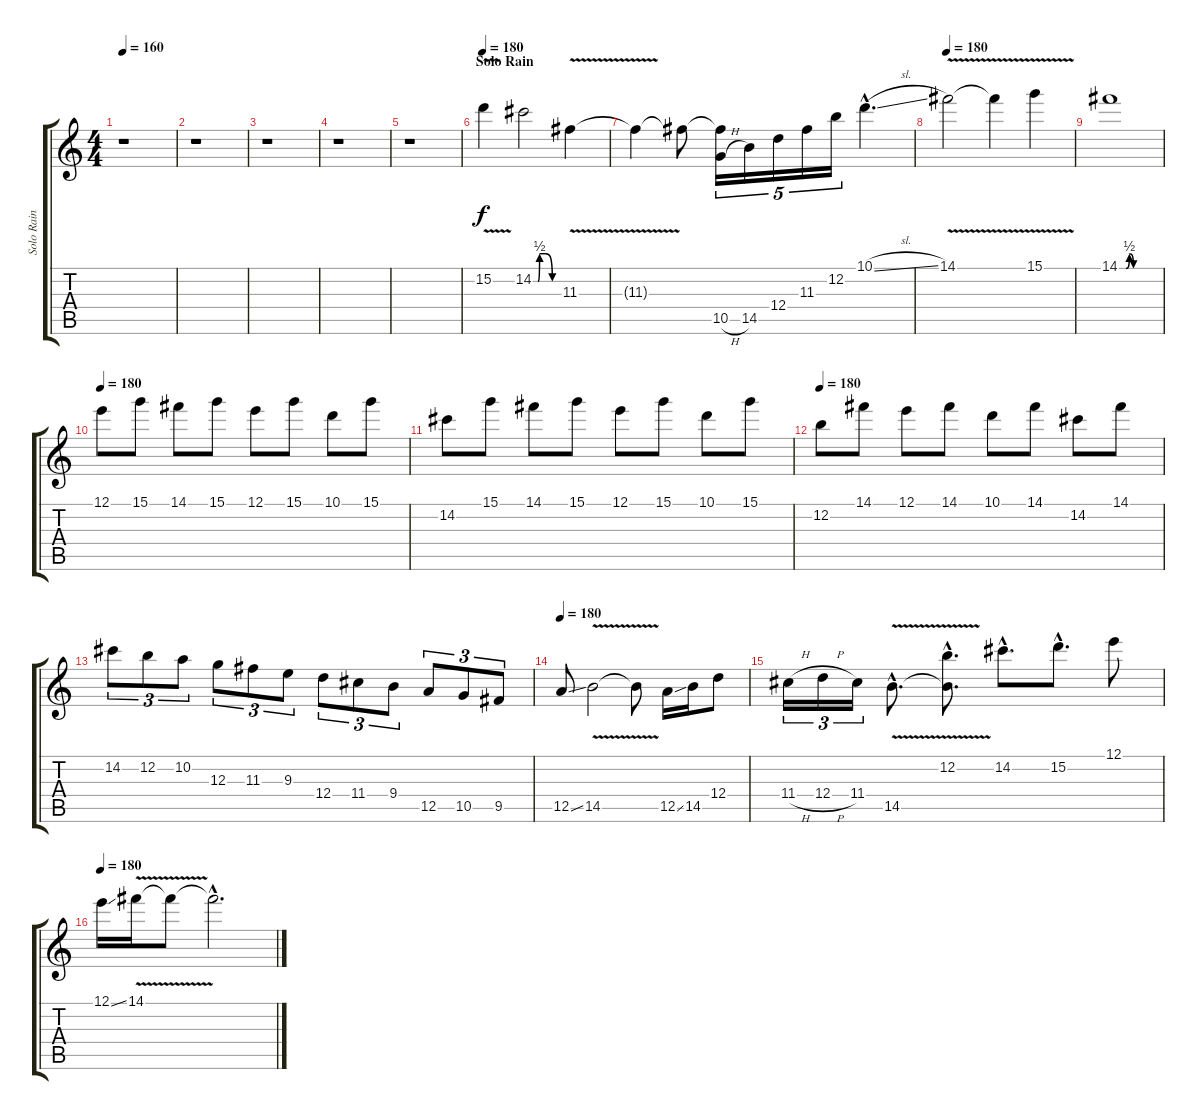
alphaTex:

\track ("Solo Rain" "Solo Rain") {instrument overdrivenguitar}
\staff {score tabs}
\tuning (E4 B3 G3 D3 A2 E2) {hide}
\ts (4 4)
\tempo 160
\clef g2
\ks c
r.1{dy f} |
r.1 |
r.1 |
r.1 |
r.1 |
\section ("" "Solo Rain")
\tempo 180
15.2{v}.4{volume 16 balance 10} 14.2{be (custom 0 0 5 0 11 0 15 2 30 2 45 0 60 0)}.2 11.3{v}.4 |
11.3{t}.4 11.3{t}.8 (11.3{t} 10.5{h}).16{tu (5 4)} 14.5.16{tu (5 4)} 12.4.16{tu (5 4)} 11.3.16{tu (5 4)} 12.2.16{tu (5 4)} 10.1{sl hac}.4{d} |
\tempo 180
14.1{v}.2 14.1{t}.4 15.1{v}.4 |
14.1{be (custom 0 0 10 0 15 2 21 0 45 0 60 0)}.1 |
\tempo 180
12.1.8 15.1.8 14.1.8 15.1.8 12.1.8 15.1.8 10.1.8 15.1.8 |
14.2.8 15.1.8 14.1.8 15.1.8 12.1.8 15.1.8 10.1.8 15.1.8 |
\tempo 180
12.2.8 14.1.8 12.1.8 14.1.8 10.1.8 14.1.8 14.2.8 14.1.8 |
14.2.8{tu (3 2)} 12.2.8{tu (3 2)} 10.2.8{tu (3 2)} 12.3.8{tu (3 2)} 11.3.8{tu (3 2)} 9.3.8{tu (3 2)} 12.4.8{tu (3 2)} 11.4.8{tu (3 2)} 9.4.8{tu (3 2)} 12.5.8{tu (3 2)} 10.5.8{tu (3 2)} 9.5.8{tu (3 2)} |
\tempo 180
12.5{ss}.8 14.5{v}.2 14.5{t}.8 12.5{ss}.16 14.5.16 12.4.8 |
11.4{h}.16{tu (3 2)} 12.4{h}.16{tu (3 2)} 11.4.16{tu (3 2)} 14.5{v hac}.8{d} (12.2{hac} 14.5{hac t}).8{d} 14.2{hac}.8{d} 15.2{hac}.8{d} 12.1.8 |
\tempo 180
12.1{ss}.16 14.1{v}.16 14.1{t}.8 14.1{hac t}.2{d}
